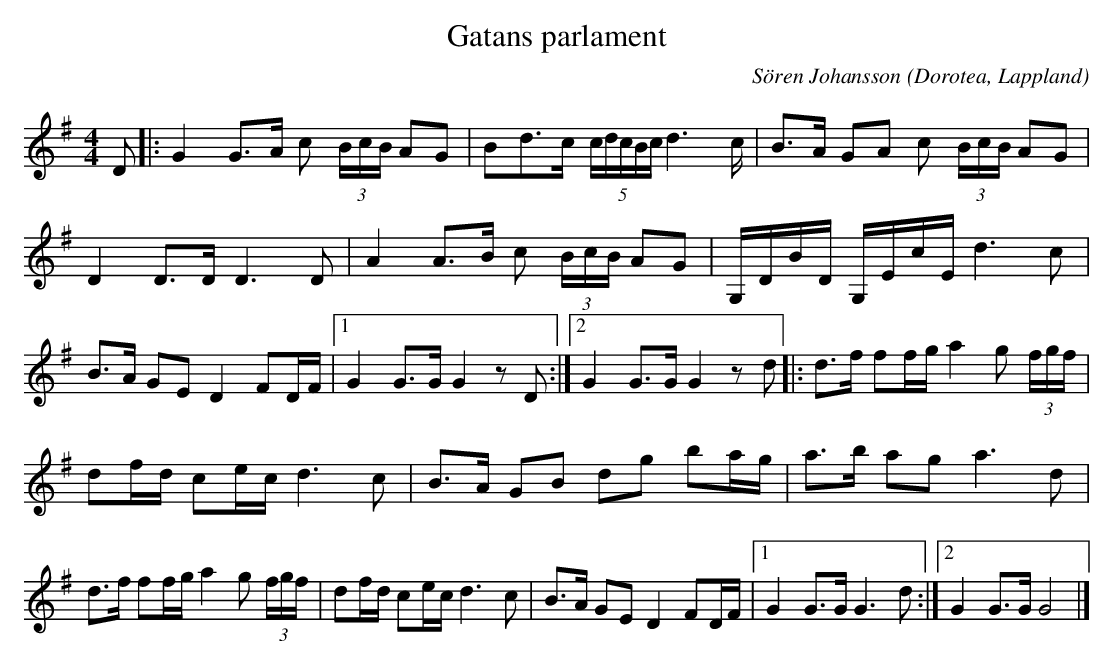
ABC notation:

X:1
T:Gatans parlament
C:Sören Johansson
O:Dorotea, Lappland
M:4/4
L:1/16
K:G
D2|:G4 G3A c2 (3BcB A2G2|B2d3c (5cdcBc d6 c|B3A G2A2 c2 (3BcB A2G2|D4 D3D D6 D2|A4 A3B c2 (3BcB A2G2|G,DBD G,EcE d6 c2|B3A G2E2 D4 F2DF|1G4 G3G G4 z2 D2 :|2G4 G3G G4 z2 d2|:d3f f2fg a4 g2 (3fgf|d2fd c2ec d6 c2|B3A G2B2 d2g2 b2ag|a3b a2g2 a6 d2|d3f f2fg a4 g2 (3fgf|d2fd c2ec d6 c2|B3A G2E2 D4 F2DF|1 G4 G3G G6 d2:|2G4 G3G G8|]
